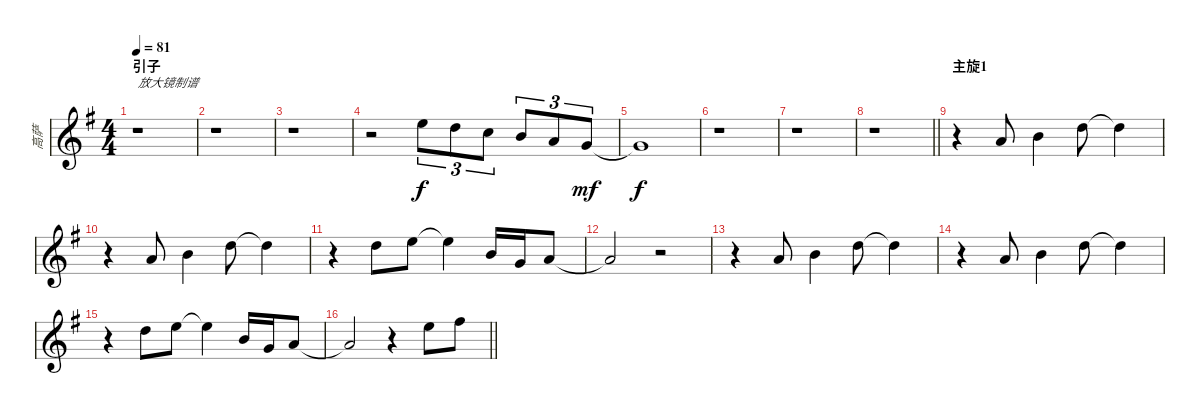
\track ("高萨" "高萨") {instrument altosax}
\staff {score}
\tuning (E4 B3 G3 D3 A2 E2) {hide}
\ts (4 4)
\section ("" "引子")
\tempo 81
\clef g2
\ks g
r.1{txt "放大镜制谱" dy f instrument altosax} |
r.1 |
r.1 |
r.2 12.1.8{tu (3 2)} 10.1.8{tu (3 2)} 8.1.8{tu (3 2)} 7.1.8{tu (3 2)} 5.1.8{tu (3 2)} 3.1.8{tu (3 2) dy mf} |
3.1{t}.1{dy f} |
r.1 |
r.1 |
\barLineRight lightlight
r.1 |
\section ("" "主旋1")
r.4 5.1.8 7.1.4 10.1.8 10.1{t}.4 |
r.4 10.2.8 7.1.4 10.1.8 10.1{t}.4 |
r.4 10.1.8 12.1.8 12.1{t}.4 12.2.16 12.3.16 10.2.8 |
10.2{t}.2 r.2 |
r.4 5.1.8 7.1.4 10.1.8 10.1{t}.4 |
r.4 10.2.8 7.1.4 10.1.8 10.1{t}.4 |
r.4 10.1.8 12.1.8 12.1{t}.4 12.2.16 12.3.16 10.2.8 |
\barLineRight lightlight
10.2{t}.2 r.4 12.1.8 14.1.8
